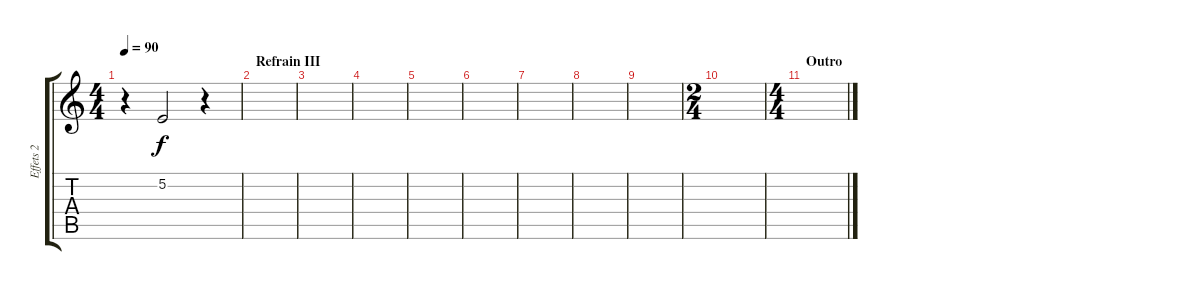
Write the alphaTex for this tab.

\track ("Effets 2" "Effets 2") {instrument reversecymbal}
\staff {score tabs}
\tuning (E4 B3 G3 D3 A2 E2) {hide}
\ts (4 4)
\tempo 90
\clef g2
\ks c
r.4{dy f} 5.2.2 r.4 |
\section ("" "Refrain III")
|
|
|
|
|
|
|
|
\ts (2 4)
|
\ts (4 4)
\section ("" "Outro")
